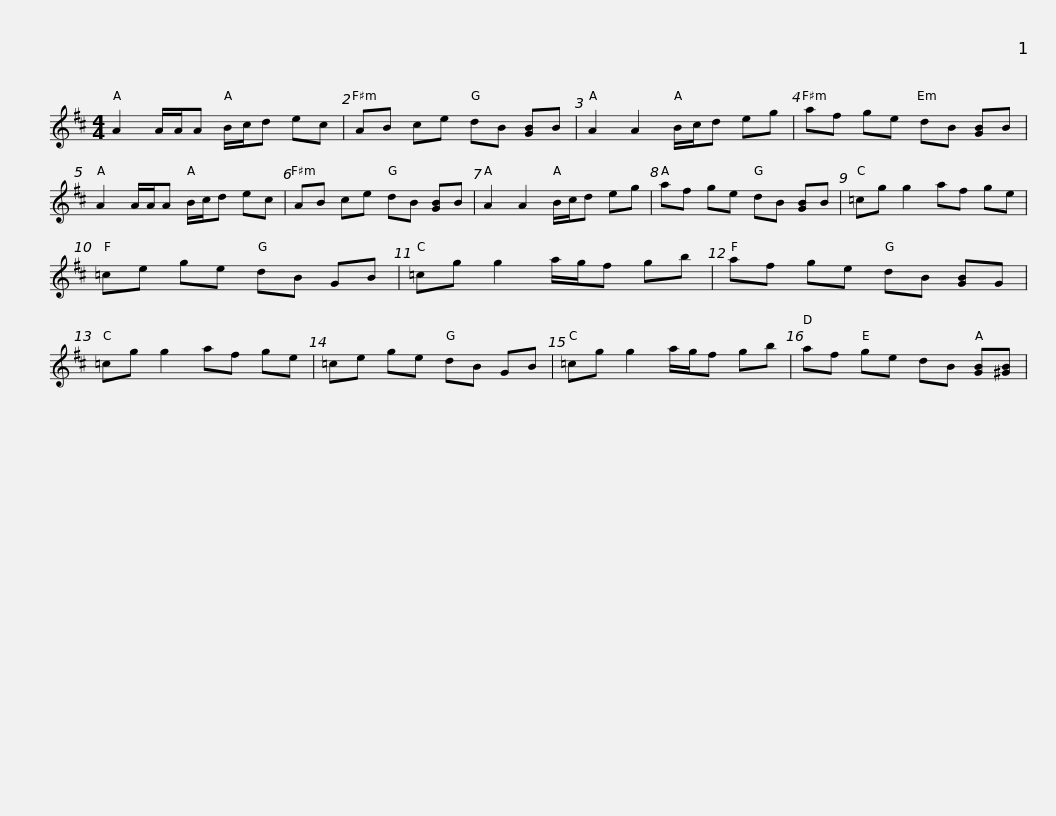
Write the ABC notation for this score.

X:1
L:1/8
M:4/4
I:linebreak $
K:D
V:1 treble
V:1
 A2 A/A/A B/c/d ec | AB ce dB [GB]B | A2 A2 B/c/d eg | af ge dB [GB]B | A2 A/A/A B/c/d ec |$ %5
 AB ce dB [GB]B | A2 A2 B/c/d eg | af ge dB [GB]B | =cg g2 af ge | =ce ge dB GB |$ %10
 =cg g2 a/g/f gb | af ge dB [GB]G | =cg g2 af ge | =ce ge dB GB | =cg g2 a/g/f gb |$ %15
 af ge dB [GB][^GB] | %16
